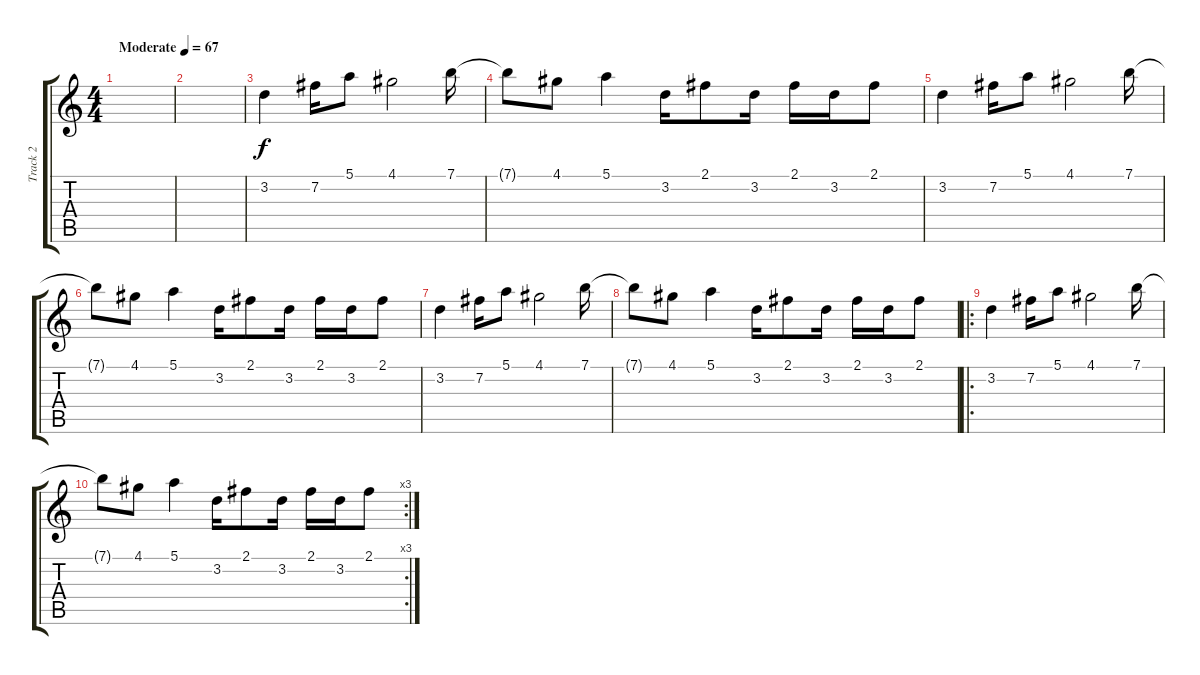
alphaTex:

\track ("Track 2" "Track 2") {instrument flute}
\staff {score tabs}
\tuning (E5 B4 G4 D4 A3 E3) {hide}
\ts (4 4)
\tempo (67 "Moderate")
\clef g2
\ks c
|
|
3.2.4 7.2.16 5.1.8 4.1.2 7.1.16 |
7.1{t}.8 4.1.8 5.1.4 3.2.16 2.1.8 3.2.16 2.1.16 3.2.16 2.1.8 |
3.2.4 7.2.16 5.1.8 4.1.2 7.1.16 |
7.1{t}.8 4.1.8 5.1.4 3.2.16 2.1.8 3.2.16 2.1.16 3.2.16 2.1.8 |
3.2.4 7.2.16 5.1.8 4.1.2 7.1.16 |
7.1{t}.8 4.1.8 5.1.4 3.2.16 2.1.8 3.2.16 2.1.16 3.2.16 2.1.8 |
\ro
3.2.4 7.2.16 5.1.8 4.1.2 7.1.16 |
\rc 3
7.1{t}.8 4.1.8 5.1.4 3.2.16 2.1.8 3.2.16 2.1.16 3.2.16 2.1.8
